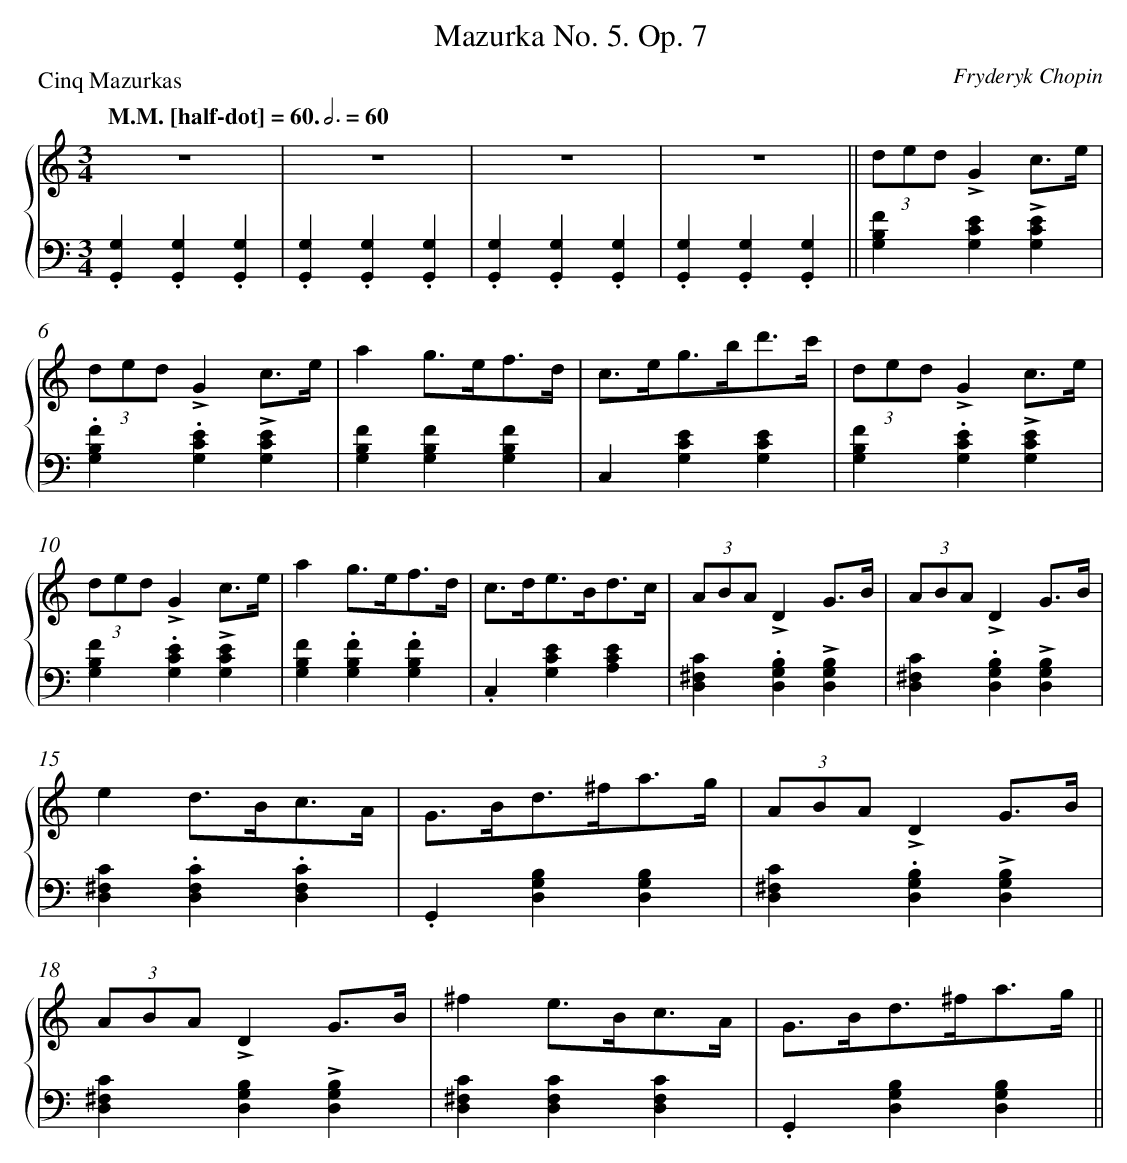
X:1
T: Mazurka No. 5.	Op. 7
C: Fryderyk Chopin
L: 1/4
M: 3/4
P: Cinq Mazurkas
Q: "M.M. [half-dot] = 60." 3/4=60
%%staves {1 2}
V: 1 clef=treble
V: 2 clef=bass
K: C
[V:1] z3 |
[V:2] .[G,G,,].[G,G,,].[G,G,,] |
[V:1] z3 |
[V:2] .[G,G,,].[G,G,,].[G,G,,] |
[V:1] z3 |
[V:2] .[G,G,,].[G,G,,].[G,G,,] |
[V:1] z3 ||
[V:2] .[G,G,,].[G,G,,].[G,G,,] ||
[V:1] (3d/e/d/!accent!Gc3//e// |
[V:2] [FB,G,][ECG,]!accent![ECG,] |
[V:1] (3d/e/d/!accent!Gc3//e// |
[V:2] .[FB,G,].[ECG,]!accent![ECG,] |
[V:1] ag/>e/f3//d// |
[V:2] [FB,G,][FB,G,][FB,G,] |
[V:1] c/>e/g/>b/d'3//c'// |
[V:2] C,[ECG,][ECG,] |
[V:1] (3d/e/d/!accent!Gc3//e// |
[V:2] [FB,G,].[ECG,]!accent![ECG,] |
[V:1] (3d/e/d/!accent!Gc3//e// |
[V:2] [FB,G,].[ECG,]!accent![ECG,] |
[V:1] ag/>e/f3//d// |
[V:2] [FB,G,].[FB,G,].[FB,G,] |
[V:1] c/>d/e/>B/d3//c// |
[V:2] .C,[ECG,][ECA,] |
[V:1] (3A/B/A/!accent!DG3//B// |
[V:2] [C^F,D,].[B,G,D,]!accent![B,G,D,] |
[V:1] (3A/B/A/!accent!DG3//B// |
[V:2] [C^F,D,].[B,G,D,]!accent![B,G,D,] |
[V:1] ed/>B/c3//A// |
[V:2] [C^F,D,].[CF,D,].[CF,D,] |
[V:1] G/>B/d/>^f/a3//g// |
[V:2] .G,,[B,G,D,][B,G,D,] |
[V:1] (3A/B/A/!accent!DG3//B// |
[V:2] [C^F,D,].[B,G,D,]!accent![B,G,D,] |
[V:1] (3A/B/A/!accent!DG3//B// |
[V:2] [C^F,D,][B,G,D,]!accent![B,G,D,] |
[V:1] ^fe/>B/c3//A// |
[V:2] [C^F,D,][CF,D,][CF,D,] |
[V:1] G/>B/d/>^f/a3//g// ||
[V:2] .G,,[B,G,D,][B,G,D,] ||
